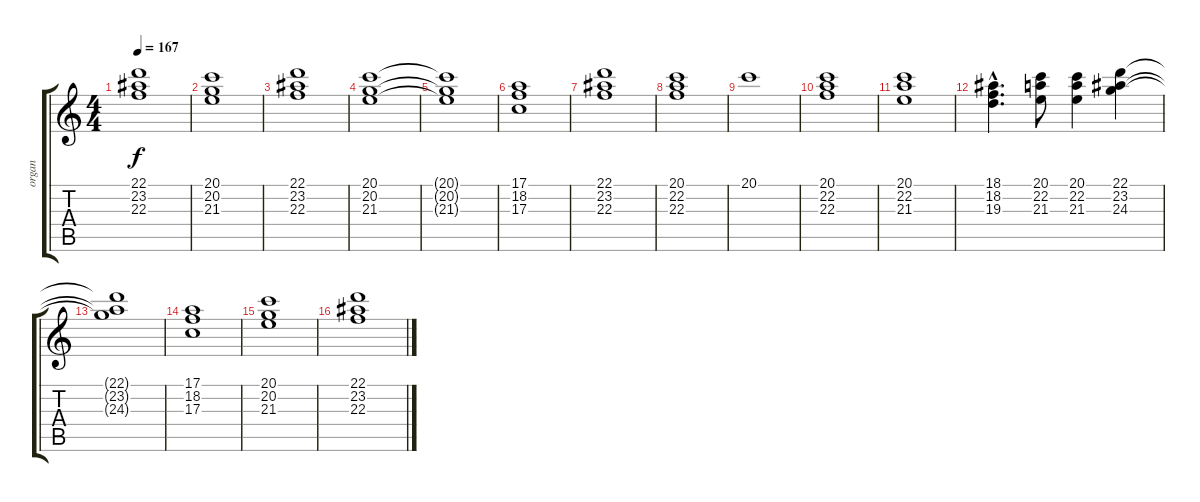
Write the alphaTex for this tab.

\track ("organ" "organ") {instrument percussiveorgan}
\staff {score tabs}
\tuning (E4 B3 G3 D3 A2 E2) {hide}
\ts (4 4)
\tempo 167
\clef g2
\ks c
(22.1{t} 23.2{t} 22.3{t}).1{dy f} |
(20.1 20.2 21.3).1 |
(22.1 23.2 22.3).1 |
(20.1 20.2 21.3).1 |
(20.1{t} 20.2{t} 21.3{t}).1 |
(17.1 18.2 17.3).1 |
(22.1 23.2 22.3).1 |
(20.1 22.2 22.3).1 |
20.1.1 |
(20.1 22.2 22.3).1 |
(20.1 22.2 21.3).1 |
(18.1{hac} 18.2{hac} 19.3{hac}).4{d} (20.1 22.2 21.3).8 (20.1 22.2 21.3).4 (22.1 23.2 24.3).4 |
(22.1{t} 23.2{t} 24.3{t}).1 |
(17.1 18.2 17.3).1 |
(20.1 20.2 21.3).1 |
(22.1 23.2 22.3).1
